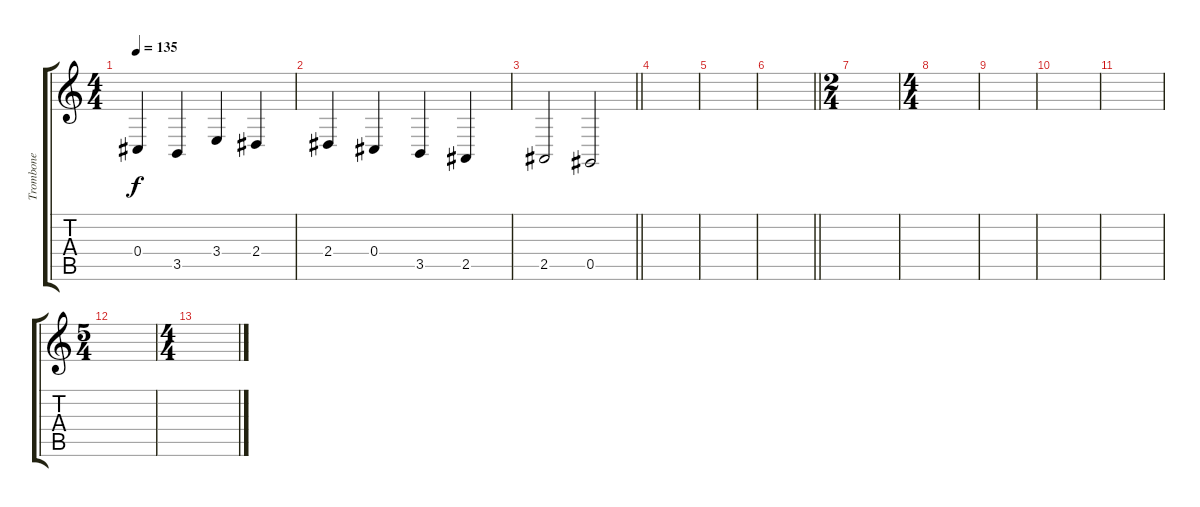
\track ("Trombone" "Trombone") {instrument trombone}
\staff {score tabs}
\tuning (Eb4 Bb3 Gb3 Db3 Ab2 Eb2) {hide}
\ts (4 4)
\tempo 135
\clef g2
\ks c
0.4.4{dy f} 3.5.4 3.4.4 2.4.4 |
2.4.4 0.4.4 3.5.4 2.5.4 |
\barLineRight lightlight
2.5.2 0.5.2 |
\section ("" "")
|
|
\barLineRight lightlight
|
\ts (2 4)
\section ("" "")
|
\ts (4 4)
|
|
|
|
\ts (5 4)
|
\ts (4 4)
